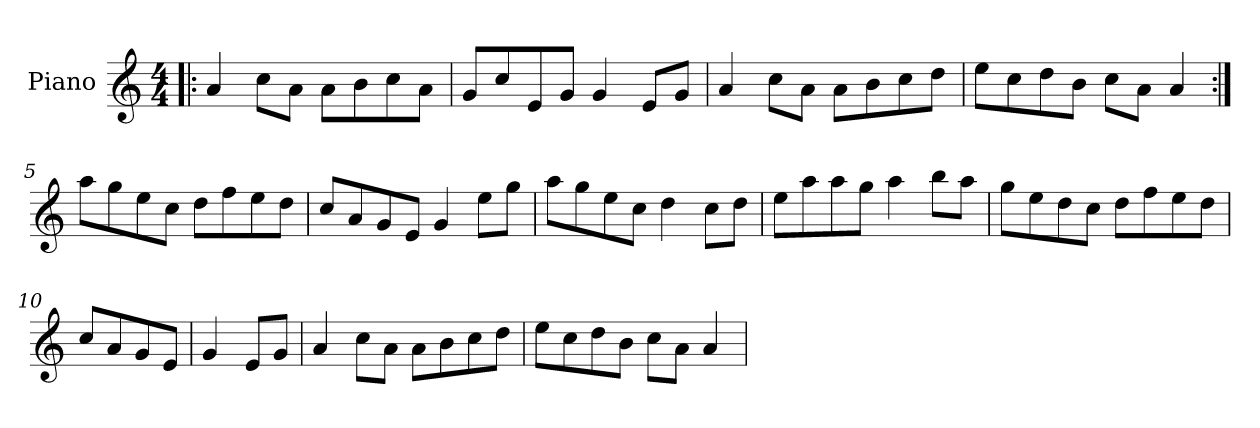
**kern
*part1
*staff1
*I"Piano
*I'Pno
*clefG2
*k[]
*M4/4
=1!|:
4a/
8cc\L
8a\J
8a\L
8b\
8cc\
8a\J
=2
8g/L
8cc/
8e/
8g/J
4g/
8e/L
8g/J
=3
4a/
8cc\L
8a\J
8a\L
8b\
8cc\
8dd\J
=4
8ee\L
8cc\
8dd\
8b\J
8cc\L
8a\J
4a/
=5:|!
8aa\L
8gg\
8ee\
8cc\J
8dd\L
8ff\
8ee\
8dd\J
=6
8cc/L
8a/
8g/
8e/J
4g/
8ee\L
8gg\J
=7
8aa\L
8gg\
8ee\
8cc\J
4dd\
8cc\L
8dd\J
=8
8ee\L
8aa\
8aa\
8gg\J
4aa\
8bb\L
8aa\J
=9
8gg\L
8ee\
8dd\
8cc\J
8dd\L
8ff\
8ee\
8dd\J
=10
8cc/L
8a/
8g/
8e/J
=11
4g/
8e/L
8g/J
=12
4a/
8cc\L
8a\J
8a\L
8b\
8cc\
8dd\J
=13
8ee\L
8cc\
8dd\
8b\J
8cc\L
8a\J
4a/
=
*-
